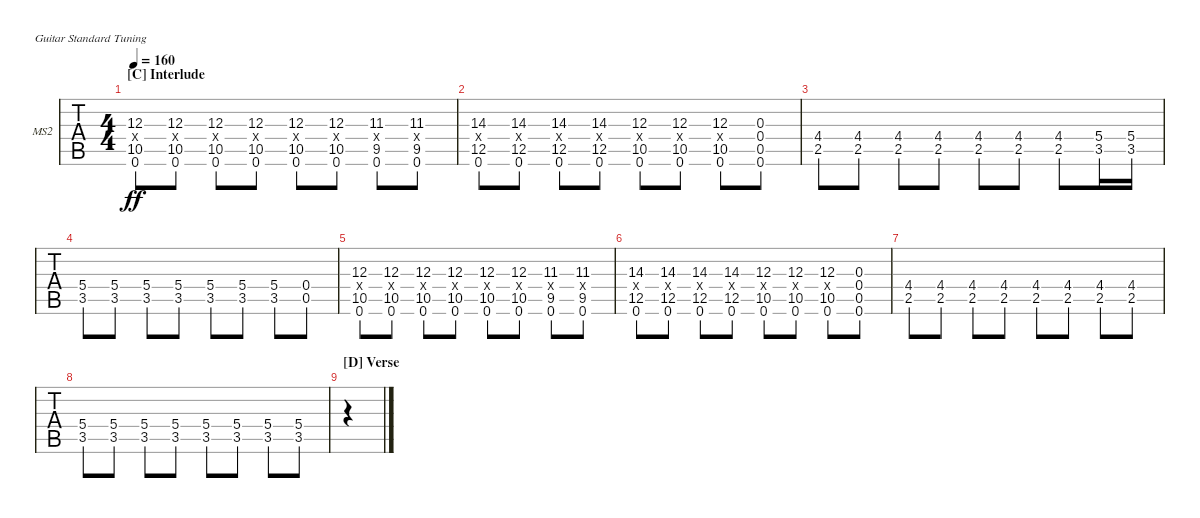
\defaultSystemsLayout 4
\bracketExtendMode groupsimilarinstruments
\firstSystemTrackNameOrientation horizontal
\otherSystemsTrackNameOrientation horizontal
\track ("Matt Skiba - Guitar Two" "MS2") {instrument distortionguitar}
\staff {tabs}
\tuning (E4 B3 G3 D3 A2 E2)
\ts (4 4)
\section ("C" "Interlude")
\tempo 160
\clef g2
\ks c
(0.6 10.5 12.3 10.4{x}).8{dy ff} (10.5 12.3 10.4{x} 0.6).8 (0.6 10.5 12.3 10.4{x}).8 (10.5 12.3 10.4{x} 0.6).8 (0.6 10.5 12.3 10.4{x}).8 (10.5 12.3 10.4{x} 0.6).8 (9.5 11.3 9.4{x} 0.6).8 (9.5 11.3 9.4{x} 0.6).8 |
(12.5 14.3 9.4{x} 0.6).8 (12.5 14.3 9.4{x} 0.6).8 (12.5 14.3 9.4{x} 0.6).8 (12.5 14.3 9.4{x} 0.6).8 (10.5 12.3 9.4{x} 0.6).8 (10.5 12.3 9.4{x} 0.6).8 (10.5 12.3 9.4{x} 0.6).8 (0.5 0.3 0.4 0.6).8 |
(2.5 4.4).8 (4.4 2.5).8 (4.4 2.5).8 (4.4 2.5).8 (4.4 2.5).8 (4.4 2.5).8 (4.4 2.5).8 (5.4 3.5).16 (3.5 5.4).16 |
(5.4 3.5).8 (5.4 3.5).8 (5.4 3.5).8 (5.4 3.5).8 (5.4 3.5).8 (5.4 3.5).8 (5.4 3.5).8 (0.4 0.5).8 |
(0.6 10.5 12.3 10.4{x}).8 (10.5 12.3 10.4{x} 0.6).8 (0.6 10.5 12.3 10.4{x}).8 (10.5 12.3 10.4{x} 0.6).8 (0.6 10.5 12.3 10.4{x}).8 (10.5 12.3 10.4{x} 0.6).8 (9.5 11.3 9.4{x} 0.6).8 (9.5 11.3 9.4{x} 0.6).8 |
(12.5 14.3 9.4{x} 0.6).8 (12.5 14.3 9.4{x} 0.6).8 (12.5 14.3 9.4{x} 0.6).8 (12.5 14.3 9.4{x} 0.6).8 (10.5 12.3 9.4{x} 0.6).8 (10.5 12.3 9.4{x} 0.6).8 (10.5 12.3 9.4{x} 0.6).8 (0.5 0.3 0.4 0.6).8 |
(2.5 4.4).8 (4.4 2.5).8 (4.4 2.5).8 (4.4 2.5).8 (4.4 2.5).8 (4.4 2.5).8 (4.4 2.5).8 (4.4 2.5).8 |
(5.4 3.5).8 (5.4 3.5).8 (5.4 3.5).8 (5.4 3.5).8 (5.4 3.5).8 (5.4 3.5).8 (5.4 3.5).8 (5.4 3.5).8 |
\section ("D" "Verse")
